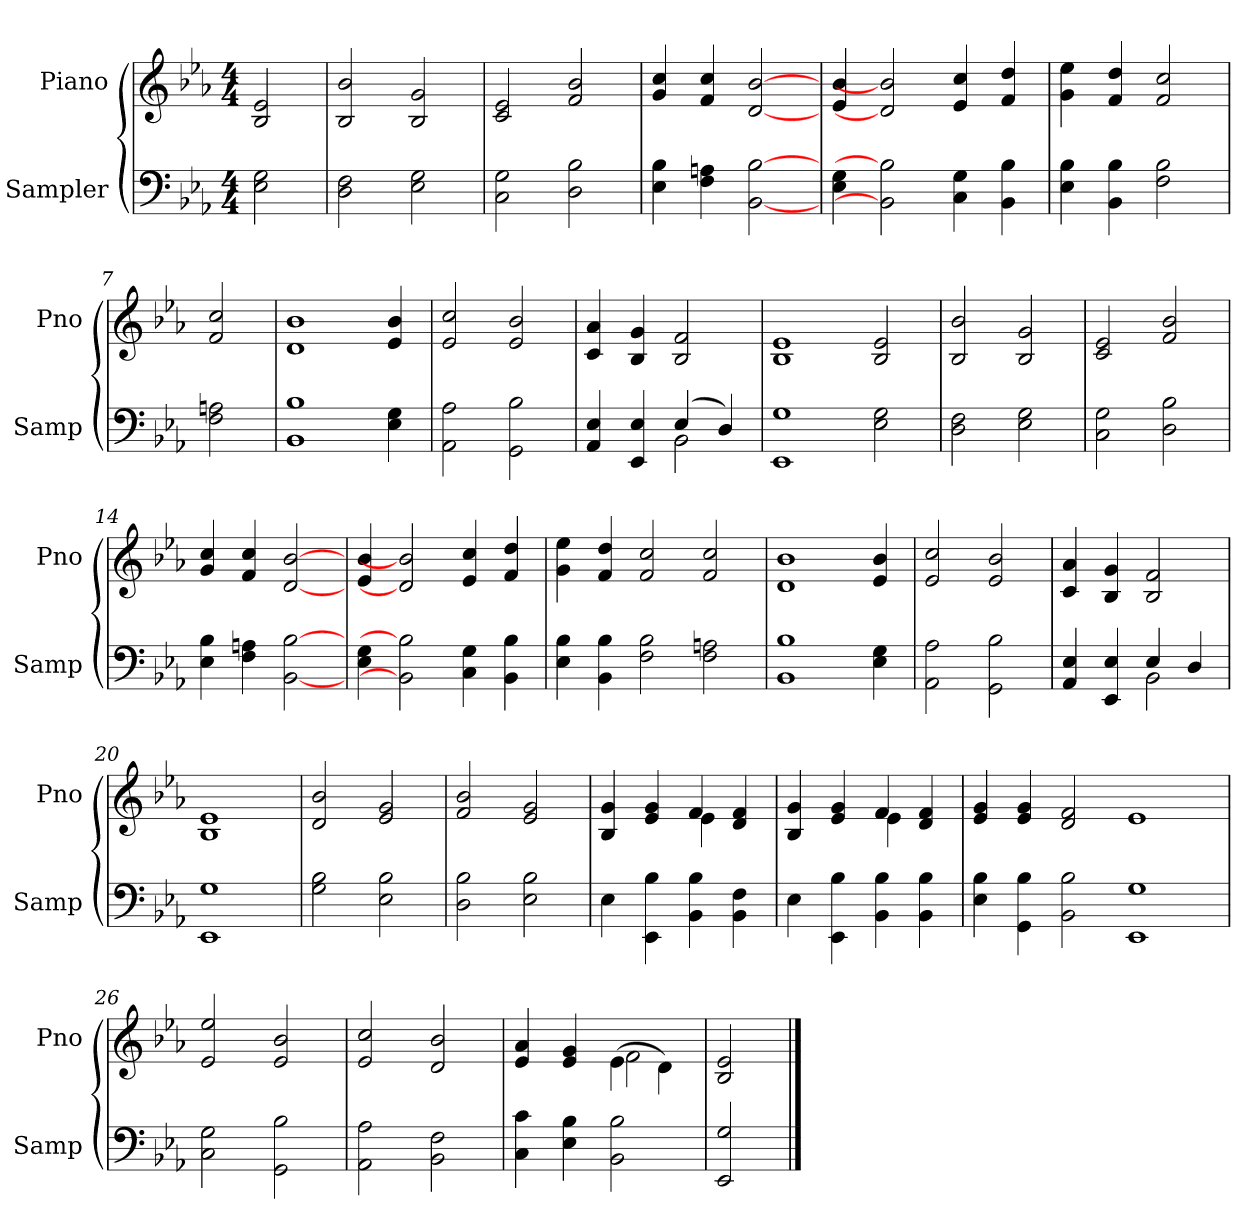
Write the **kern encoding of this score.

**kern	**kern
*part2	*part1
*staff2	*staff1
*I"Sampler	*I"Piano
*I'Samp	*I'Pno
*clefF4	*clefG2
*k[b-e-a-]	*k[b-e-a-]
*E-:	*E-:
*M4/4	*M4/4
=1	=1
2E- 2G	2B- 2e-
=2	=2
2D 2F	2B- 2b-
2E- 2G	2B- 2g
=3	=3
2C 2G	2c 2e-
2D 2B-	2f 2b-
=4	=4
4E- 4B-	4g 4cc
4F 4An	4f 4cc
[2BB- [2B-	[2d [2b-
=5	=5
4E- 4G	4e- 4b-
2BB-] 2B-]	2d] 2b-]
4C 4G	4e- 4cc
4BB- 4B-	4f 4dd
=6	=6
4E- 4B-	4g 4ee-
4BB- 4B-	4f 4dd
2F 2B-	2f 2cc
=7	=7
2F 2An	2f 2cc
=8	=8
1BB- 1B-	1d 1b-
4E- 4G	4e- 4b-
=9	=9
2AA- 2A-	2e- 2cc
2GG 2B-	2e- 2b-
=10	=10
*^	*
4AA-/ 4E-/	2ryy	4c 4a-
4EE-/ 4E-/	.	4B- 4g
(4E-/	2BB-	2B- 2f
4D/)	.	.
*v	*v	*
=11	=11
1EE-/ 1G/	1B- 1e-
2E-\ 2G\	2B- 2e-
=12	=12
2D\ 2F\	2B- 2b-
2E-\ 2G\	2B- 2g
=13	=13
2C\ 2G\	2c 2e-
2D\ 2B-\	2f 2b-
=14	=14
4E-\ 4B-\	4g 4cc
4F\ 4An\	4f 4cc
[2BB-\ [2B-\	[2d [2b-
=15	=15
4E-\ 4G\	4e- 4b-
2BB-\] 2B-\]	2d] 2b-]
4C\ 4G\	4e- 4cc
4BB-\ 4B-\	4f 4dd
=16	=16
4E-\ 4B-\	4g 4ee-
4BB-\ 4B-\	4f 4dd
2F\ 2B-\	2f 2cc
2F\ 2An\	2f 2cc
=17	=17
1BB-\ 1B-\	1d 1b-
4E-\ 4G\	4e- 4b-
=18	=18
2AA-\ 2A-\	2e- 2cc
2GG\ 2B-\	2e- 2b-
=19	=19
*^	*
4AA-/ 4E-/	2ryy	4c 4a-
4EE-/ 4E-/	.	4B- 4g
4E-/	2BB-	2B- 2f
4D/	.	.
*v	*v	*
=20	=20
1EE-/ 1G/	1B- 1e-
=21	=21
2G\ 2B-\	2d 2b-
2E-\ 2B-\	2e- 2g
=22	=22
2D\ 2B-\	2f 2b-
2E-\ 2B-\	2e- 2g
=23	=23
*	*^
4E-\	4B- 4g	2ryy
4EE-\ 4B-\	4e- 4g	.
4BB-\ 4B-\	4f/	4e-
4BB-\ 4F\	4d 4f	4ryy
=24	=24	=24
4E-\	4B- 4g	2ryy
4EE-\ 4B-\	4e- 4g	.
4BB-\ 4B-\	4f/	4e-
4BB-\ 4B-\	4d 4f	4ryy
*	*v	*v
=25	=25
4E-\ 4B-\	4e- 4g
4GG\ 4B-\	4e- 4g
2BB-\ 2B-\	2d 2f
1EE-/ 1G/	1e-
=26	=26
2C 2G	2e- 2ee-
2GG 2B-	2e- 2b-
=27	=27
2AA- 2A-	2e- 2cc
2BB- 2F	2d 2b-
=28	=28
*	*^
4C 4c	4e- 4a-	2ryy
4E- 4B-	4e- 4g	.
2BB- 2B-	(4e-\	2f
.	4d\)	.
*	*v	*v
=29	=29
2EE- 2G	2B- 2e-
==	==
*-	*-
